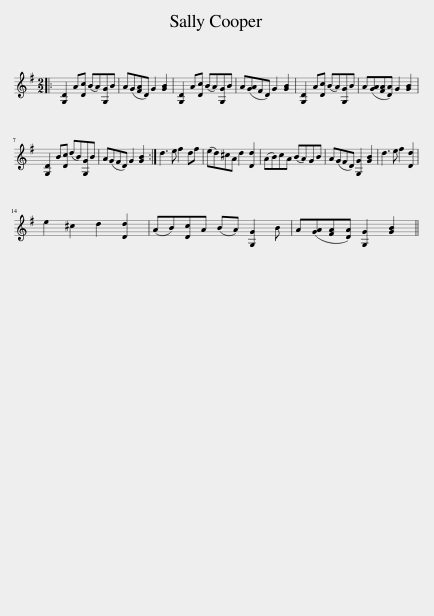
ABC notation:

X:1
L:1/8
M:2/2
I:linebreak $
K:G
V:1 treble
V:1
|: [G,D]2 A[Dc] (BA)[G,G]B | A(G[FA]D) G2 [GB]2 | [G,D]2 A[Dc] (BA)[G,G]B | A([GA]FD) G2 [GB]2 | [G,D]2 A[Dc] (BA)[G,G]B | %5
 A([GA][FA][DA]) G2 [GB]2 |$ [G,D]2 B[Dc] (dB)[G,G]B | A(GFD) G2 [GB]2 :| d3 e f2 df | (ed)^cA d2 [Dd]2 | %10
 (AB)cA (BA)GB | A(GFD) [G,G]2 [GB]2 | d3 e f2 [Dd]2 |$ e2 ^c2 d2 [Dd]2 | (AB)[Dc]A (BA) [G,G]2 B | %15
 A([GA][FA][DA]) [G,G]2 [GB]2 || %16
